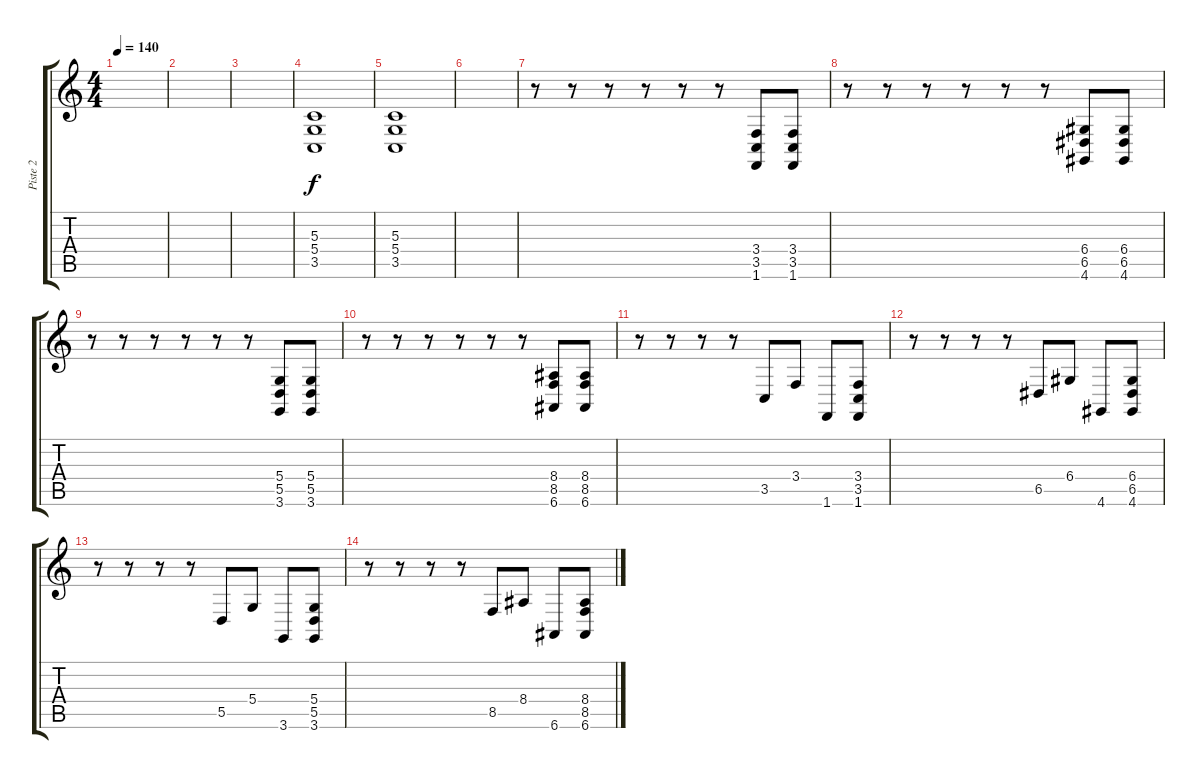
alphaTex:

\track ("Piste 2" "Piste 2") {instrument brightacousticpiano}
\staff {score tabs}
\tuning (E4 B3 G3 D3 A2 E2) {hide}
\ts (4 4)
\tempo 140
\clef g2
\ks c
|
|
|
(5.3 5.4 3.5).1 |
(5.3 5.4 3.5).1 |
|
r.8 r.8 r.8 r.8 r.8 r.8 (3.4 3.5 1.6).8 (3.4 3.5 1.6).8 |
r.8 r.8 r.8 r.8 r.8 r.8 (6.4 6.5 4.6).8 (6.4 6.5 4.6).8 |
r.8 r.8 r.8 r.8 r.8 r.8 (5.4 5.5 3.6).8 (5.4 5.5 3.6).8 |
r.8 r.8 r.8 r.8 r.8 r.8 (8.4 8.5 6.6).8 (8.4 8.5 6.6).8 |
r.8 r.8 r.8 r.8 3.5.8 3.4.8 1.6.8 (3.4 3.5 1.6).8 |
r.8 r.8 r.8 r.8 6.5.8 6.4.8 4.6.8 (6.4 6.5 4.6).8 |
r.8 r.8 r.8 r.8 5.5.8 5.4.8 3.6.8 (5.4 5.5 3.6).8 |
r.8 r.8 r.8 r.8 8.5.8 8.4.8 6.6.8 (8.4 8.5 6.6).8
